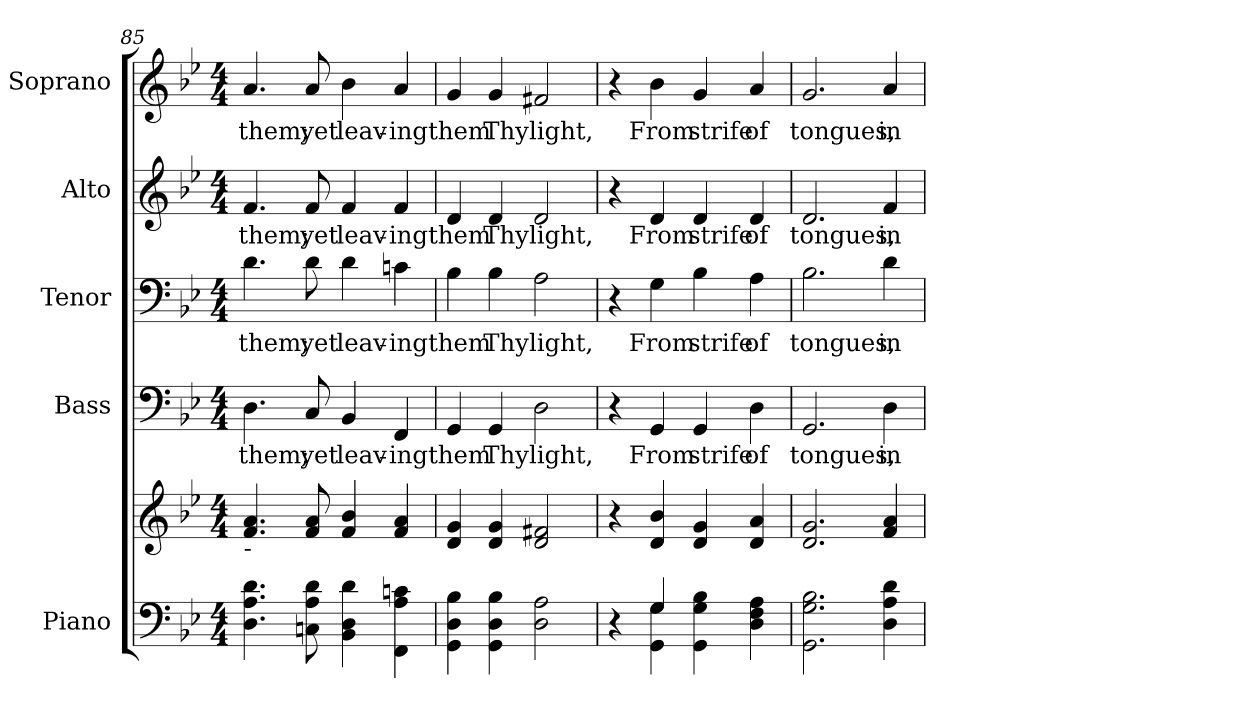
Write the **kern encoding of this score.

**kern	**kern	**kern	**text	**kern	**text	**kern	**text	**kern	**text
*part5	*part5	*part4	*part4	*part3	*part3	*part2	*part2	*part1	*part1
*staff6	*staff5	*staff4	*staff4	*staff3	*staff3	*staff2	*staff2	*staff1	*staff1
*I"Piano	*	*I"Bass	*	*I"Tenor	*	*I"Alto	*	*I"Soprano	*
*I'Pno.	*	*I'B.	*	*I'T.	*	*I'A.	*	*I'S.	*
!!LO:PB:g=z
*clefF4	*clefG2	*clefF4	*	*clefF4	*	*clefG2	*	*clefG2	*
*k[b-e-]	*k[b-e-]	*k[b-e-]	*	*k[b-e-]	*	*k[b-e-]	*	*k[b-e-]	*
*B-:	*B-:	*B-:	*	*B-:	*	*B-:	*	*B-:	*
*M4/4	*M4/4	*M4/4	*	*M4/4	*	*M4/4	*	*M4/4	*
=85	=85	=85	=85	=85	=85	=85	=85	=85	=85
!	!	!	!LO:LY:b:color=#000000	!	!	!	!	!	!
!	!	!	!	!	!LO:LY:b:color=#000000	!	!	!	!
!	!	!	!	!	!	!	!LO:LY:b:color=#000000	!	!
!	!LO:TX:b:t=-	!	!	!	!	!	!	!	!
!	!	!	!	!	!	!	!	!	!LO:LY:b:color=#000000
4.Di\ 4.Ai 4.di	4.fi/ 4.ai	4.Di\	them;	4.di\	them;	4.fi/	them;	4.ai/	them;
!	!	!	!LO:LY:b:color=#000000	!	!	!	!	!	!
!	!	!	!	!	!LO:LY:b:color=#000000	!	!	!	!
!	!	!	!	!	!	!	!LO:LY:b:color=#000000	!	!
!	!	!	!	!	!	!	!	!	!LO:LY:b:color=#000000
8Cni\ 8Ai 8di	8fi/ 8ai	8Ci/	yet	8di\	yet	8fi/	yet	8ai/	yet
!	!	!	!LO:LY:b:color=#000000	!	!	!	!	!	!
!	!	!	!	!	!LO:LY:b:color=#000000	!	!	!	!
!	!	!	!	!	!	!	!LO:LY:b:color=#000000	!	!
!	!	!	!	!	!	!	!	!	!LO:LY:b:color=#000000
4BB-i\ 4Di 4di	4fi/ 4b-i	4BB-i/	leav-	4di\	leav-	4fi/	leav-	4b-i\	leav-
!	!	!	!LO:LY:b:color=#000000	!	!	!	!	!	!
!	!	!	!	!	!LO:LY:b:color=#000000	!	!	!	!
!	!	!	!	!	!	!	!LO:LY:b:color=#000000	!	!
!	!	!	!	!	!	!	!	!	!LO:LY:b:color=#000000
4FFi\ 4Ai 4cni	4fi/ 4ai	4FFi/	-ing	4cni\	-ing	4fi/	-ing	4ai/	-ing
=86	=86	=86	=86	=86	=86	=86	=86	=86	=86
*^	*	*	*	*	*	*	*	*	*
!	!	!	!	!LO:LY:b:color=#000000	!	!	!	!	!	!
!	!	!	!	!	!	!LO:LY:b:color=#000000	!	!	!	!
!	!	!	!	!	!	!	!	!LO:LY:b:color=#000000	!	!
!	!	!	!	!	!	!	!	!	!	!LO:LY:b:color=#000000
4GGi\ 4Di 4B-i	2ryy	4di/ 4gi	4GGi/	them	4B-i\	them	4di/	them	4gi/	them
!	!	!	!	!LO:LY:b:color=#000000	!	!	!	!	!	!
!	!	!	!	!	!	!LO:LY:b:color=#000000	!	!	!	!
!	!	!	!	!	!	!	!	!LO:LY:b:color=#000000	!	!
!	!	!	!	!	!	!	!	!	!	!LO:LY:b:color=#000000
4GGi\ 4Di 4B-i	.	4di/ 4gi	4GGi/	Thy	4B-i\	Thy	4di/	Thy	4gi/	Thy
!	!	!	!	!LO:LY:b:color=#000000	!	!	!	!	!	!
!	!	!	!	!	!	!LO:LY:b:color=#000000	!	!	!	!
!	!	!	!	!	!	!	!	!LO:LY:b:color=#000000	!	!
!	!	!	!	!	!	!	!	!	!	!LO:LY:b:color=#000000
2Di\ 2Ai	2ryy	2di/ 2f#Xi	2Di\	light,	2Ai\	light,	2di/	light,	2f#Xi/	light,
=87	=87	=87	=87	=87	=87	=87	=87	=87	=87	=87
4r	4ryy	4r	4r	.	4r	.	4r	.	4r	.
!	!	!	!	!LO:LY:b:color=#000000	!	!	!	!	!	!
!	!	!	!	!	!	!LO:LY:b:color=#000000	!	!	!	!
!	!	!	!	!	!	!	!	!LO:LY:b:color=#000000	!	!
!	!	!	!	!	!	!	!	!	!	!LO:LY:b:color=#000000
4Gi/	4GGi\ 4Gi	4di/ 4b-i	4GGi/	From	4Gi\	From	4di/	From	4b-i\	From
!	!	!	!	!LO:LY:b:color=#000000	!	!	!	!	!	!
!	!	!	!	!	!	!LO:LY:b:color=#000000	!	!	!	!
!	!	!	!	!	!	!	!	!LO:LY:b:color=#000000	!	!
!	!	!	!	!	!	!	!	!	!	!LO:LY:b:color=#000000
4GGi\ 4Gi 4B-i	2ryy	4di/ 4gi	4GGi/	strife	4B-i\	strife	4di/	strife	4gi/	strife
!	!	!	!	!LO:LY:b:color=#000000	!	!	!	!	!	!
!	!	!	!	!	!	!LO:LY:b:color=#000000	!	!	!	!
!	!	!	!	!	!	!	!	!LO:LY:b:color=#000000	!	!
!	!	!	!	!	!	!	!	!	!	!LO:LY:b:color=#000000
4Di\ 4Fi 4Ai	.	4di/ 4ai	4Di\	of	4Ai\	of	4di/	of	4ai/	of
*v	*v	*	*	*	*	*	*	*	*	*
=88	=88	=88	=88	=88	=88	=88	=88	=88	=88
!	!	!	!LO:LY:b:color=#000000	!	!	!	!	!	!
!	!	!	!	!	!LO:LY:b:color=#000000	!	!	!	!
!	!	!	!	!	!	!	!LO:LY:b:color=#000000	!	!
!	!	!	!	!	!	!	!	!	!LO:LY:b:color=#000000
2.GGi\ 2.Gi 2.B-i	2.di/ 2.gi	2.GGi/	tongues,	2.B-i\	tongues,	2.di/	tongues,	2.gi/	tongues,
!	!	!	!LO:LY:b:color=#000000	!	!	!	!	!	!
!	!	!	!	!	!LO:LY:b:color=#000000	!	!	!	!
!	!	!	!	!	!	!	!LO:LY:b:color=#000000	!	!
!	!	!	!	!	!	!	!	!	!LO:LY:b:color=#000000
4Di\ 4Ai 4di	4fi/ 4ai	4Di\	in	4di\	in	4fi/	in	4ai/	in
=	=	=	=	=	=	=	=	=	=
*-	*-	*-	*-	*-	*-	*-	*-	*-	*-
